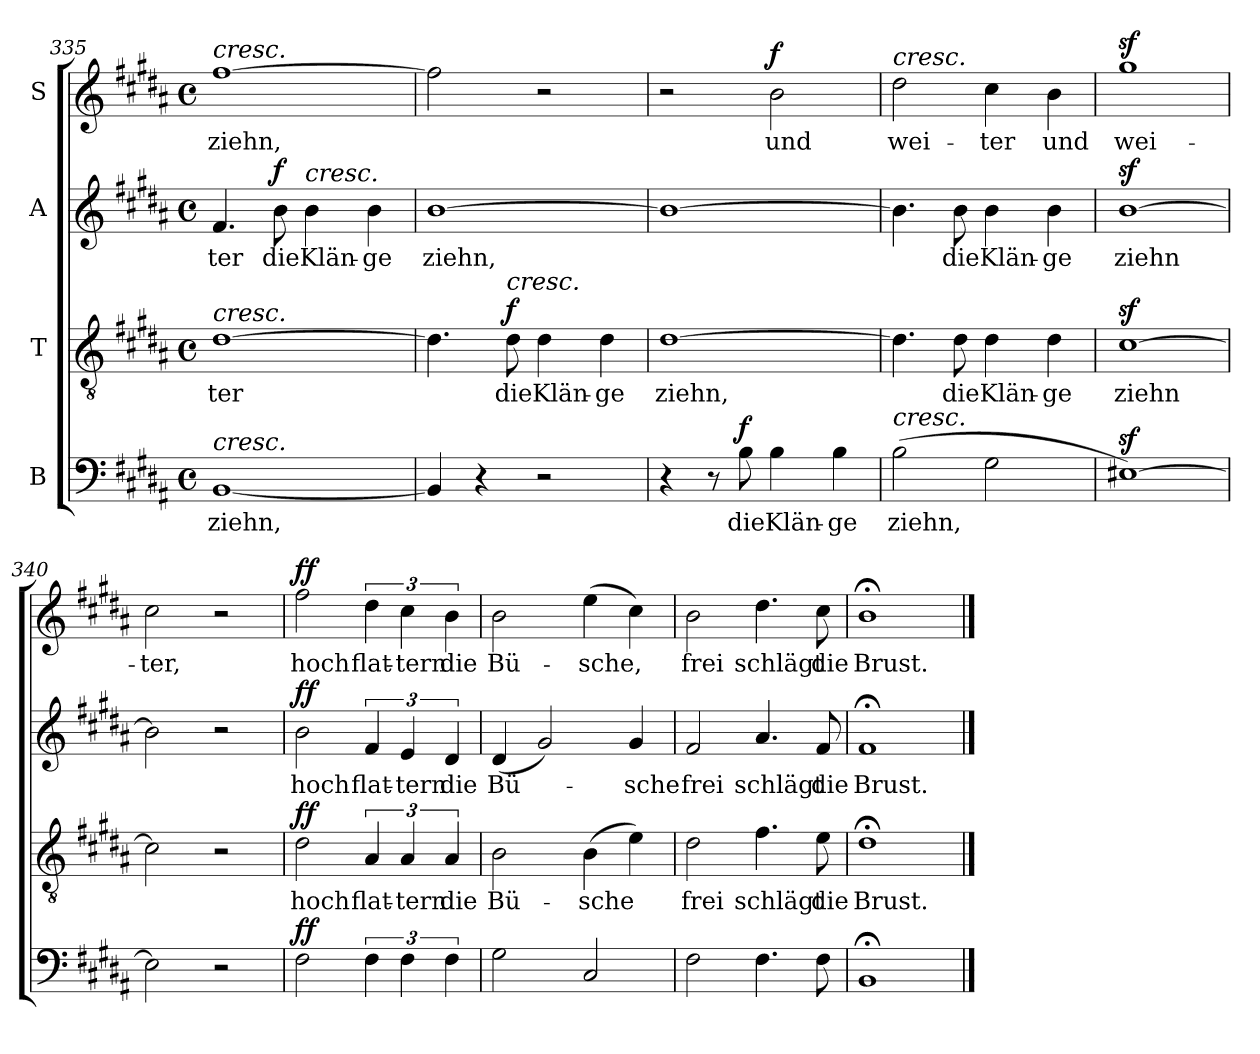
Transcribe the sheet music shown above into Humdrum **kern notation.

**kern	**text	**dynam	**kern	**text	**dynam	**kern	**text	**dynam	**kern	**text	**dynam
*part4	*part4	*part4	*part3	*part3	*part3	*part2	*part2	*part2	*part1	*part1	*part1
*staff4	*staff4	*staff4	*staff3	*staff3	*staff3	*staff2	*staff2	*staff2	*staff1	*staff1	*staff1
*I"B	*	*	*I"T	*	*	*I"A	*	*	*I"S	*	*
*clefF4	*	*	*clefGv2	*	*	*clefG2	*	*	*clefG2	*	*
*k[f#c#g#d#a#]	*	*	*k[f#c#g#d#a#]	*	*	*k[f#c#g#d#a#]	*	*	*k[f#c#g#d#a#]	*	*
*M4/4	*	*	*M4/4	*	*	*M4/4	*	*	*M4/4	*	*
*met(c)	*	*	*met(c)	*	*	*met(c)	*	*	*met(c)	*	*
=335	=335	=335	=335	=335	=335	=335	=335	=335	=335	=335	=335
!	!	!	!	!	!	!	!	!	!LO:TX:a:i:t=cresc.	!	!
!	!	!	!LO:TX:a:i:t=cresc.	!	!	!	!	!	!	!	!
!LO:TX:a:i:t=cresc.	!	!	!	!	!	!	!	!	!	!	!
[1BB	ziehn,	.	[1d#	ter	.	4.f#/	ter	.	[1ff#	ziehn,	.
!	!	!	!	!	!	!	!	!LO:DY:a	!	!	!
.	.	.	.	.	.	8b\	die	f	.	.	.
!	!	!	!	!	!	!LO:TX:a:i:t=cresc.	!	!	!	!	!
.	.	.	.	.	.	4b\	Klän-	.	.	.	.
.	.	.	.	.	.	4b\	ge	.	.	.	.
=336	=336	=336	=336	=336	=336	=336	=336	=336	=336	=336	=336
4BB/]	.	.	4.d#\]	.	.	[1b	ziehn,	.	2ff#\]	.	.
4r	.	.	.	.	.	.	.	.	.	.	.
!	!	!	!LO:TX:a:i:t=cresc.	!	!	!	!	!	!	!	!
!	!	!	!	!	!LO:DY:a	!	!	!	!	!	!
.	.	.	8d#\	die	f	.	.	.	.	.	.
2r	.	.	4d#\	Klän-	.	.	.	.	2r	.	.
.	.	.	4d#\	ge	.	.	.	.	.	.	.
=337	=337	=337	=337	=337	=337	=337	=337	=337	=337	=337	=337
4r	.	.	[1d#	ziehn,	.	1b_	.	.	2r	.	.
8r	.	.	.	.	.	.	.	.	.	.	.
!	!	!LO:DY:a	!	!	!	!	!	!	!	!	!
8B\	die	f	.	.	.	.	.	.	.	.	.
!	!	!	!	!	!	!	!	!	!	!	!LO:DY:a
4B\	Klän-	.	.	.	.	.	.	.	2b\	und	f
4B\	ge	.	.	.	.	.	.	.	.	.	.
!!LO:LB:g=z
=338	=338	=338	=338	=338	=338	=338	=338	=338	=338	=338	=338
!	!	!	!	!	!	!	!	!	!LO:TX:a:i:t=cresc.	!	!
!LO:TX:a:i:t=cresc.	!	!	!	!	!	!	!	!	!	!	!
(2B\	ziehn,	.	4.d#\]	.	.	4.b\]	.	.	2dd#\	wei-	.
.	.	.	8d#\	die	.	8b\	die	.	.	.	.
2G#\	.	.	4d#\	Klän-	.	4b\	Klän-	.	4cc#\	ter	.
.	.	.	4d#\	ge	.	4b\	ge	.	4b\	und	.
=339	=339	=339	=339	=339	=339	=339	=339	=339	=339	=339	=339
[1E#Xz>)	.	.	[1c#z>	ziehn	.	[1bz>	ziehn	.	1gg#z>	wei-	.
=340	=340	=340	=340	=340	=340	=340	=340	=340	=340	=340	=340
2E#\]	.	.	2c#\]	.	.	2b\]	.	.	2cc#\	ter,	.
2r	.	.	2r	.	.	2r	.	.	2r	.	.
=341	=341	=341	=341	=341	=341	=341	=341	=341	=341	=341	=341
!	!	!LO:DY:a	!	!	!LO:DY:a	!	!	!LO:DY:a	!	!	!LO:DY:a
2F#\	.	ff	2d#\	hoch	ff	2b\	hoch	ff	2ff#\	hoch	ff
6F#\	.	.	6A#/	flat-	.	6f#/	flat-	.	6dd#\	flat-	.
6F#\	.	.	6A#/	tern	.	6e/	tern	.	6cc#\	tern	.
6F#\	.	.	6A#/	die	.	6d#/	die	.	6b\	die	.
=342	=342	=342	=342	=342	=342	=342	=342	=342	=342	=342	=342
2G#\	.	.	2B\	Bü-	.	(>4d#/	Bü-	.	2b\	Bü-	.
.	.	.	.	.	.	2g#/)	.	.	.	.	.
2C#/	.	.	(4B\	sche	.	.	.	.	(4ee\	sche,	.
.	.	.	4e\)	.	.	4g#/	sche	.	4cc#\)	.	.
=343	=343	=343	=343	=343	=343	=343	=343	=343	=343	=343	=343
2F#\	.	.	2d#\	frei	.	2f#/	frei	.	2b\	frei	.
4.F#\	.	.	4.f#\	schlägt	.	4.a#/	schlägt	.	4.dd#\	schlägt	.
8F#\	.	.	8e\	die	.	8f#/	die	.	8cc#\	die	.
=344	=344	=344	=344	=344	=344	=344	=344	=344	=344	=344	=344
1BB;<	.	.	1d#;<	Brust.	.	1f#;<	Brust.	.	1b;<	Brust.	.
==	==	==	==	==	==	==	==	==	==	==	==
*-	*-	*-	*-	*-	*-	*-	*-	*-	*-	*-	*-
